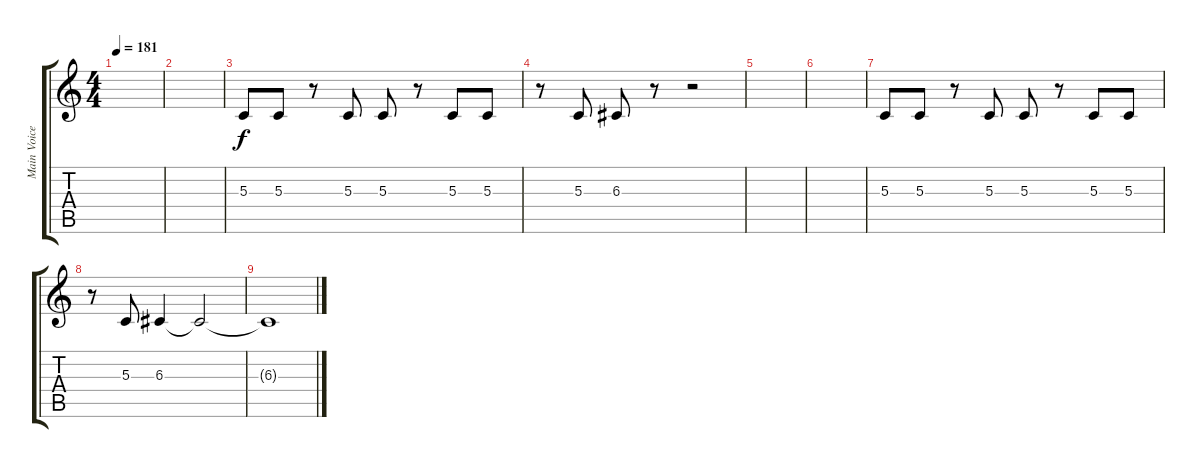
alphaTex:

\track ("Main Voice" "Main Voice") {instrument lead2sawtooth}
\staff {score tabs}
\tuning (E4 B3 G3 D3 A2 E2) {hide}
\ts (4 4)
\tempo 181
\clef g2
\ks c
|
|
5.3.8 5.3.8 r.8 5.3.8 5.3.8 r.8 5.3.8 5.3.8 |
r.8 5.3.8 6.3.8 r.8 r.2 |
|
|
5.3.8{dy f} 5.3.8 r.8 5.3.8 5.3.8 r.8 5.3.8 5.3.8 |
r.8 5.3.8 6.3.4{volume 3} 6.3{t}.2 |
6.3{t}.1
